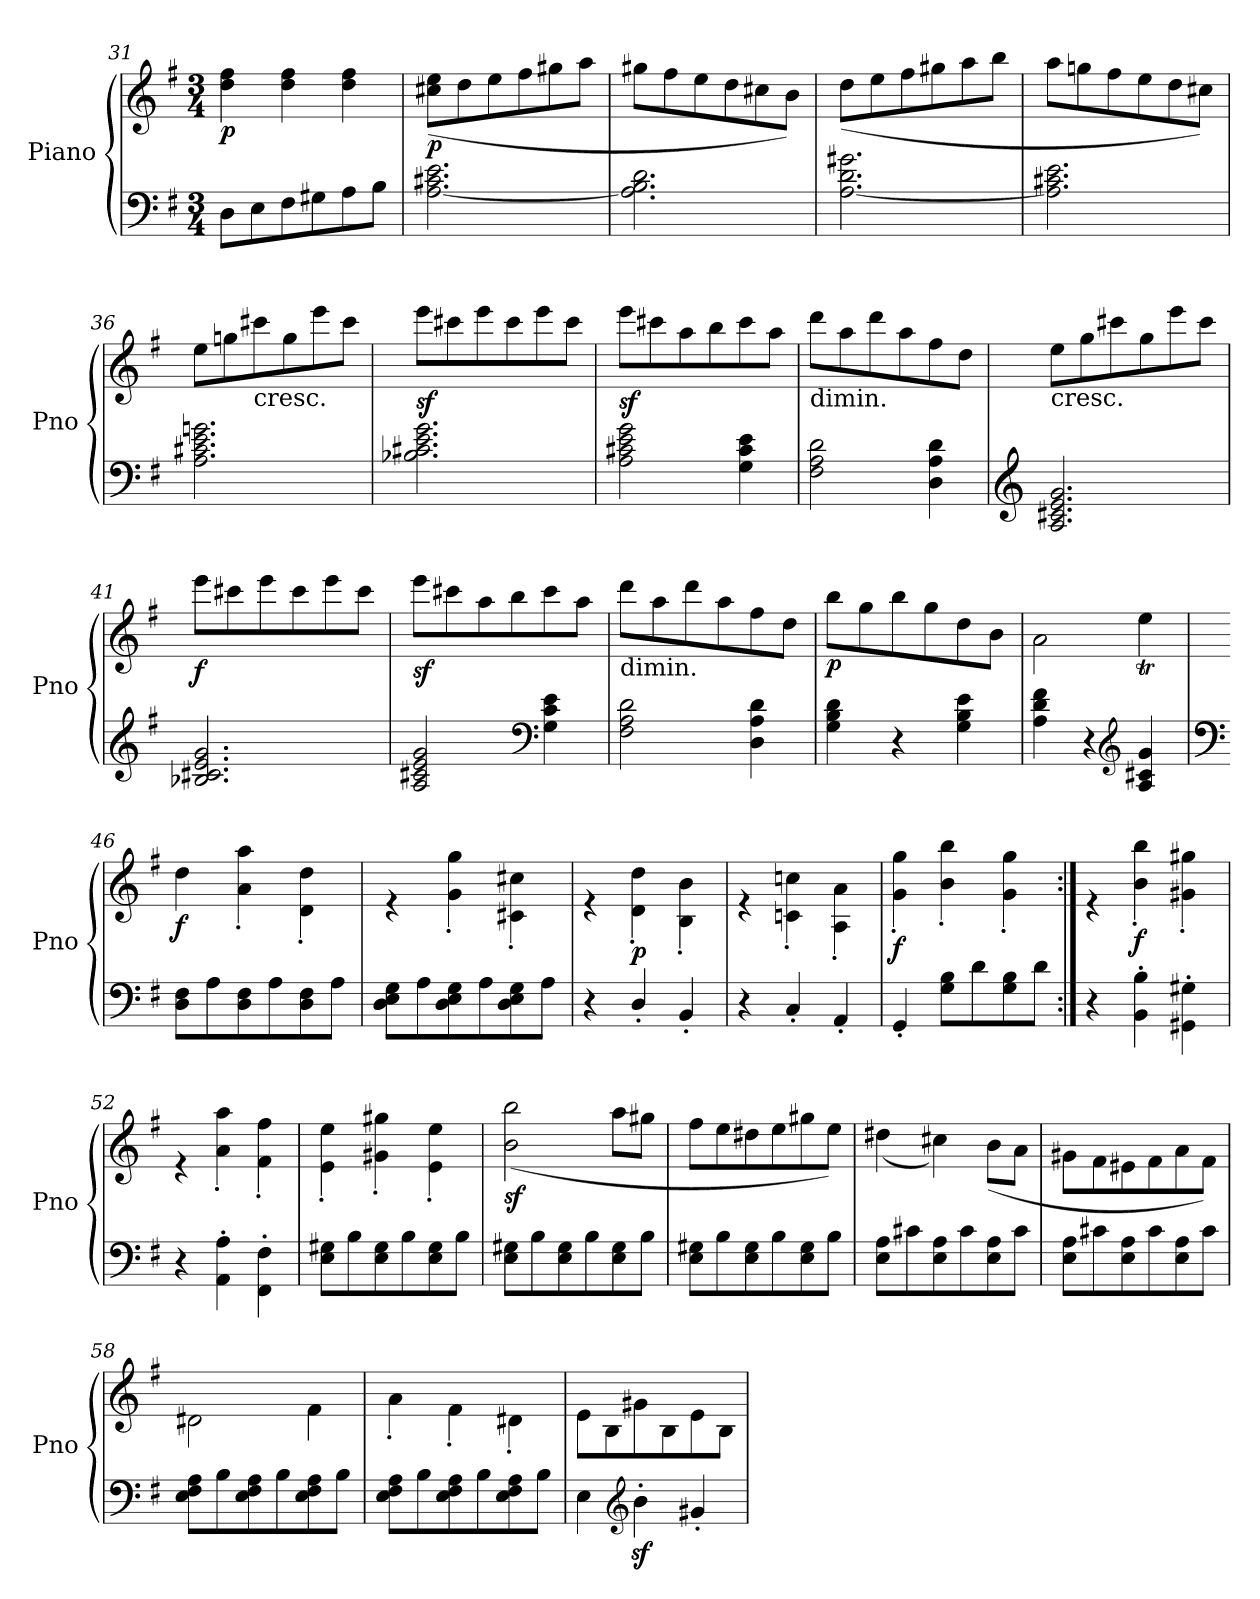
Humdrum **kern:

**kern	**kern	**dynam
*part1	*part1	*part1
*staff2	*staff1	*staff1/2
*I"Piano	*	*
*I'Pno	*	*
*clefF4	*clefG2	*
*k[f#]	*k[f#]	*
*G:	*G:	*
*M3/4	*M3/4	*
=31	=31	=31
*	*^	*
!	!	!	!LO:DY:b
8D\L	2.ryy	4dd\ 4ff#\	p
8E\	.	.	.
8F#\	.	4dd\ 4ff#\	.
8G#X\	.	.	.
8A\	.	4dd\ 4ff#\	.
8B\J	.	.	.
=32	=32	=32	=32
!	!	!	!LO:DY:b
[2.A\ 2.c#X\ 2.e\	2.ryy	(<8cc#X\ 8ee\L	p
.	.	8dd\	.
.	.	8ee\	.
.	.	8ff#\	.
.	.	8gg#X\	.
.	.	8aa\J	.
=33	=33	=33	=33
2.A\] 2.B\ 2.d\	2.ryy	8gg#X\L	.
.	.	8ff#\	.
.	.	8ee\	.
.	.	8dd\	.
.	.	8cc#X\	.
.	.	8b\J)	.
=34	=34	=34	=34
[2.A\ 2.d\ 2.g#X\	2.ryy	(<8dd\L	.
.	.	8ee\	.
.	.	8ff#\	.
.	.	8gg#X\	.
.	.	8aa\	.
.	.	8bb\J	.
=35	=35	=35	=35
2.A\] 2.c#X\ 2.e\	2.ryy	8aa\L	.
.	.	8ggn\	.
.	.	8ff#\	.
.	.	8ee\	.
.	.	8dd\	.
.	.	8cc#X\J)	.
!!LO:LB:g=z	!!
=36	=36	=36	=36
2.A\ 2.c#X\ 2.e\ 2.gn\	2.ryy	8ee\L	.
.	.	8ggn\	.
!	!	!LO:TX:b:t=cresc.	!
.	.	8ccc#X\	.
.	.	8gg\	.
.	.	8eee\	.
.	.	8ccc#\J	.
=37	=37	=37	=37
!	!	!	!LO:DY:b
2.B-X\ 2.c#X\ 2.e\ 2.g\	2.ryy	8eee\L	sf
.	.	8ccc#X\	.
.	.	8eee\	.
.	.	8ccc#\	.
.	.	8eee\	.
.	.	8ccc#\J	.
=38	=38	=38	=38
!	!	!	!LO:DY:b
2A\ 2c#X\ 2e\ 2g\	2.ryy	8eee\L	sf
.	.	8ccc#X\	.
.	.	8aa\	.
.	.	8bb\	.
4G\ 4c#\ 4e\	.	8ccc#\	.
.	.	8aa\J	.
=39	=39	=39	=39
!	!LO:TX:b:t=dimin.	!	!
2F#\ 2A\ 2d\	2.ryy	8ddd\L	.
.	.	8aa\	.
.	.	8ddd\	.
.	.	8aa\	.
4D\ 4A\ 4d\	.	8ff#\	.
.	.	8dd\J	.
=40	=40	=40	=40
*clefG2	*	*	*
!	!LO:TX:b:t=cresc.	!	!
2.A/ 2.c#X/ 2.e/ 2.g/	2.ryy	8ee\L	.
.	.	8gg\	.
.	.	8ccc#X\	.
.	.	8gg\	.
.	.	8eee\	.
.	.	8ccc#\J	.
!!LO:LB:g=z	!!
=41	=41	=41	=41
!	!	!	!LO:DY:b
2.B-X/ 2.c#X/ 2.e/ 2.g/	2.ryy	8eee\L	f
.	.	8ccc#X\	.
.	.	8eee\	.
.	.	8ccc#\	.
.	.	8eee\	.
.	.	8ccc#\J	.
=42	=42	=42	=42
!	!	!	!LO:DY:b
2A/ 2c#X/ 2e/ 2g/	2.ryy	8eee\L	sf
.	.	8ccc#X\	.
.	.	8aa\	.
.	.	8bb\	.
*clefF4	*	*	*
4G\ 4c#\ 4e\	.	8ccc#\	.
.	.	8aa\J	.
=43	=43	=43	=43
!	!LO:TX:b:t=dimin.	!	!
2F#\ 2A\ 2d\	2.ryy	8ddd\L	.
.	.	8aa\	.
.	.	8ddd\	.
.	.	8aa\	.
4D\ 4A\ 4d\	.	8ff#\	.
.	.	8dd\J	.
=44	=44	=44	=44
!	!	!	!LO:DY:b
4G\ 4B\ 4d\	2.ryy	8bb\L	p
.	.	8gg\	.
4r	.	8bb\	.
.	.	8gg\	.
4G\ 4B\ 4e\	.	8dd\	.
.	.	8b\J	.
=45	=45	=45	=45
4A\ 4d\ 4f#\	2.ryy	2a\	.
4r	.	.	.
*clefG2	*	*	*
4A/ 4c#X/ 4g/	.	4eeT\	.
=46	=46	=46	=46
*clefF4	*	*	*
!	!	!	!LO:DY:b
8D\ 8F#\L	2.ryy	4dd\	f
8A\	.	.	.
8D\ 8F#\	.	4a\' 4aa\'	.
8A\	.	.	.
8D\ 8F#\	.	4d\' 4dd\'	.
8A\J	.	.	.
!!LO:LB:g=z	!!
=47	=47	=47	=47
8D\ 8E\ 8G\L	2.ryy	4r	.
8A\	.	.	.
8D\ 8E\ 8G\	.	4g\' 4gg\'	.
8A\	.	.	.
8D\ 8E\ 8G\	.	4c#X\' 4cc#X\'	.
8A\J	.	.	.
=48	=48	=48	=48
4r	2.ryy	4r	.
!	!	!	!LO:DY:b
4D'/	.	4d\' 4dd\'	p
4BB'/	.	4B\' 4b\'	.
=49	=49	=49	=49
4r	2.ryy	4r	.
4C'/	.	4cn\' 4ccn\'	.
4AA'/	.	4A\' 4a\'	.
=50	=50	=50	=50
!	!	!	!LO:DY:b
4GG'/	2.ryy	4g\' 4gg\'	f
8G\ 8B\L	.	4b\' 4bb\'	.
8d\	.	.	.
8G\ 8B\	.	4g\' 4gg\'	.
8d\J	.	.	.
=51:|!	=51:|!	=51:|!	=51:|!
4r	2.ryy	4r	.
!	!	!	!LO:DY:b
4BB\' 4B\'	.	4b\' 4bb\'	f
4GG#X\' 4G#X\'	.	4g#X\' 4gg#X\'	.
=52	=52	=52	=52
4r	2.ryy	4r	.
4AA\' 4A\'	.	4a\' 4aa\'	.
4FF#\' 4F#\'	.	4f#\' 4ff#\'	.
=53	=53	=53	=53
8E\ 8G#X\L	2.ryy	4e\' 4ee\'	.
8B\	.	.	.
8E\ 8G#\	.	4g#X\' 4gg#X\'	.
8B\	.	.	.
8E\ 8G#\	.	4e\' 4ee\'	.
8B\J	.	.	.
=54	=54	=54	=54
!	!	!	!LO:DY:b
8E\ 8G#X\L	2.ryy	(<2b\ 2bb\	sf
8B\	.	.	.
8E\ 8G#\	.	.	.
8B\	.	.	.
8E\ 8G#\	.	8aa\L	.
8B\J	.	8gg#X\J	.
!!LO:LB:g=z	!!
=55	=55	=55	=55
8E\ 8G#X\L	2.ryy	8ff#\L	.
8B\	.	8ee\	.
8E\ 8G#\	.	8dd#X\	.
8B\	.	8ee\	.
8E\ 8G#\	.	8gg#X\	.
8B\J	.	8ee\J)	.
=56	=56	=56	=56
8E\ 8A\L	2.ryy	(<4dd#X\	.
8c#X\	.	.	.
8E\ 8A\	.	4cc#X\)	.
8c#\	.	.	.
8E\ 8A\	.	(<8b\L	.
8c#\J	.	8a\J	.
=57	=57	=57	=57
8E\ 8A\L	2.ryy	8g#X\L	.
8c#X\	.	8f#\	.
8E\ 8A\	.	8e#X\	.
8c#\	.	8f#\	.
8E\ 8A\	.	8a\	.
8c#\J	.	8f#\J)	.
=58	=58	=58	=58
8E\ 8F#\ 8A\L	2.ryy	2d#X\	.
8B\	.	.	.
8E\ 8F#\ 8A\	.	.	.
8B\	.	.	.
8E\ 8F#\ 8A\	.	4f#\	.
8B\J	.	.	.
=59	=59	=59	=59
8E\ 8F#\ 8A\L	2.ryy	4a'\	.
8B\	.	.	.
8E\ 8F#\ 8A\	.	4f#'\	.
8B\	.	.	.
8E\ 8F#\ 8A\	.	4d#X'\	.
8B\J	.	.	.
=60	=60	=60	=60
4E\	2.ryy	8e\L	.
.	.	8B\	.
*clefG2	*	*	*
4bz<'\	.	8g#X\	.
.	.	8B\	.
4g#X'/	.	8e\	.
.	.	8B\J	.
*	*v	*v	*
=	=	=
*-	*-	*-
